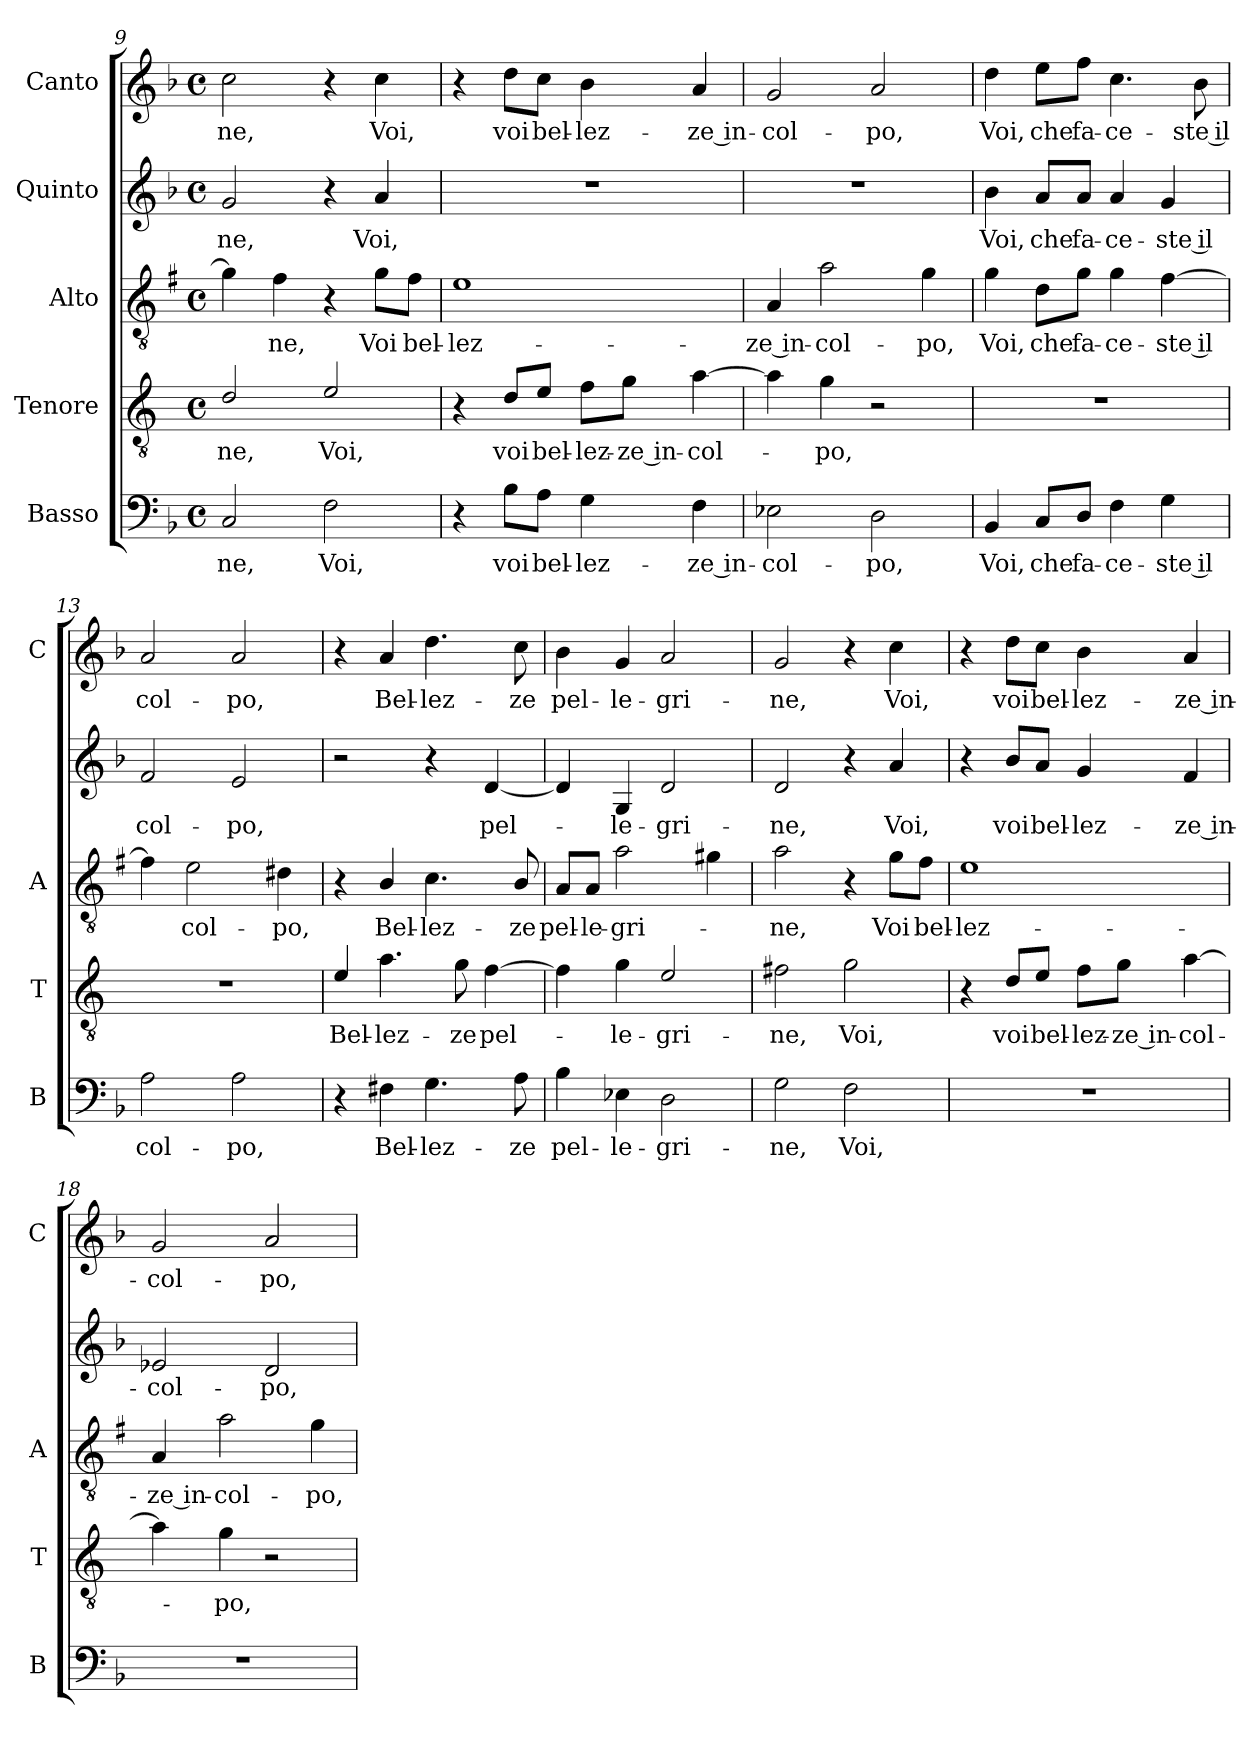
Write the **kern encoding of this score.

**kern	**text	**kern	**text	**kern	**text	**kern	**text	**kern	**text
*part5	*part5	*part4	*part4	*part3	*part3	*part2	*part2	*part1	*part1
*staff5	*staff5	*staff4	*staff4	*staff3	*staff3	*staff2	*staff2	*staff1	*staff1
*I"Basso	*	*I"Tenore	*	*I"Alto	*	*I"Quinto	*	*I"Canto	*
*I'B	*	*I'T	*	*I'A	*	*	*	*I'C	*
*clefF4	*	*clefGv2	*	*clefGv2	*	*clefG2	*	*clefG2	*
*	*	*ITrd4c7	*	*ITrd1c2	*	*	*	*	*
*k[b-]	*	*k[b-]	*	*k[b-]	*	*k[b-]	*	*k[b-]	*
*F:	*	*F:	*	*F:	*	*F:	*	*F:	*
*M4/4	*	*M4/4	*	*M4/4	*	*M4/4	*	*M4/4	*
*met(c)	*	*met(c)	*	*met(c)	*	*met(c)	*	*met(c)	*
=9	=9	=9	=9	=9	=9	=9	=9	=9	=9
!	!LO:LY:b	!	!LO:LY:b	!	!	!	!LO:LY:b	!	!LO:LY:b
2C/	-ne,	2G/	-ne,	4f\]	.	2g/	-ne,	2cc\	-ne,
!	!	!	!	!	!LO:LY:b	!	!	!	!
.	.	.	.	4e\	-ne,	.	.	.	.
!	!LO:LY:b	!	!LO:LY:b	!	!	!	!	!	!
2F\	Voi,	2A/	Voi,	4r	.	4r	.	4r	.
!	!	!	!	!	!LO:LY:b	!	!LO:LY:b	!	!LO:LY:b
.	.	.	.	8f\L	Voi	4a/	Voi,	4cc\	Voi,
!	!	!	!	!	!LO:LY:b	!	!	!	!
.	.	.	.	8e\J	bel-	.	.	.	.
=10	=10	=10	=10	=10	=10	=10	=10	=10	=10
!	!	!	!	!	!LO:LY:b	!	!	!	!
4r	.	4r	.	1d	-lez-	1r	.	4r	.
!	!LO:LY:b	!	!LO:LY:b	!	!	!	!	!	!LO:LY:b
8B-\L	voi	8G/L	voi	.	.	.	.	8dd\L	voi
!	!LO:LY:b	!	!LO:LY:b	!	!	!	!	!	!LO:LY:b
8A\J	bel-	8A/J	bel-	.	.	.	.	8cc\J	bel-
!	!LO:LY:b	!	!LO:LY:b	!	!	!	!	!	!LO:LY:b
4G\	-lez-	8B-\L	-lez-	.	.	.	.	4b-\	-lez-
!	!	!	!LO:LY:b	!	!	!	!	!	!
.	.	8c\J	-ze in-	.	.	.	.	.	.
!	!LO:LY:b	!	!LO:LY:b	!	!	!	!	!	!LO:LY:b
4F\	-ze in-	[4d\	-col-	.	.	.	.	4a/	-ze in-
!!LO:PB:g=z
=11	=11	=11	=11	=11	=11	=11	=11	=11	=11
!	!LO:LY:b	!	!	!	!LO:LY:b	!	!	!	!LO:LY:b
2E-X\	-col-	4d\]	.	4G/	-ze in-	1r	.	2g/	-col-
!	!	!	!LO:LY:b	!	!LO:LY:b	!	!	!	!
.	.	4c\	-po,	2g\	-col-	.	.	.	.
!	!LO:LY:b	!	!	!	!	!	!	!	!LO:LY:b
2D\	-po,	2r	.	.	.	.	.	2a/	-po,
!	!	!	!	!	!LO:LY:b	!	!	!	!
.	.	.	.	4f\	-po,	.	.	.	.
=12	=12	=12	=12	=12	=12	=12	=12	=12	=12
!	!LO:LY:b	!	!	!	!LO:LY:b	!	!LO:LY:b	!	!LO:LY:b
4BB-/	Voi,	1r	.	4f\	Voi,	4b-\	Voi,	4dd\	Voi,
!	!LO:LY:b	!	!	!	!LO:LY:b	!	!LO:LY:b	!	!LO:LY:b
8C/L	che	.	.	8c\L	che	8a/L	che	8ee\L	che
!	!LO:LY:b	!	!	!	!LO:LY:b	!	!LO:LY:b	!	!LO:LY:b
8D/J	fa-	.	.	8f\J	fa-	8a/J	fa-	8ff\J	fa-
!	!LO:LY:b	!	!	!	!LO:LY:b	!	!LO:LY:b	!	!LO:LY:b
4F\	-ce-	.	.	4f\	-ce-	4a/	-ce-	4.cc\	-ce-
!	!LO:LY:b	!	!	!	!LO:LY:b	!	!LO:LY:b	!	!
4G\	-ste il	.	.	[4e\	-ste il	4g/	-ste il	.	.
!	!	!	!	!	!	!	!	!	!LO:LY:b
.	.	.	.	.	.	.	.	8b-\	-ste il
=13	=13	=13	=13	=13	=13	=13	=13	=13	=13
!	!LO:LY:b	!	!	!	!	!	!LO:LY:b	!	!LO:LY:b
2A\	col-	1r	.	4e\]	.	2f/	col-	2a/	col-
!	!	!	!	!	!LO:LY:b	!	!	!	!
.	.	.	.	2d\	col-	.	.	.	.
!	!LO:LY:b	!	!	!	!	!	!LO:LY:b	!	!LO:LY:b
2A\	-po,	.	.	.	.	2e/	-po,	2a/	-po,
!	!	!	!	!	!LO:LY:b	!	!	!	!
.	.	.	.	4c#X\	-po,	.	.	.	.
=14	=14	=14	=14	=14	=14	=14	=14	=14	=14
!	!	!	!LO:LY:b	!	!	!	!	!	!
4r	.	4A/	Bel-	4r	.	2r	.	4r	.
!	!LO:LY:b	!	!LO:LY:b	!	!LO:LY:b	!	!	!	!LO:LY:b
4F#X\	Bel-	4.d\	-lez-	4A/	Bel-	.	.	4a/	Bel-
!	!LO:LY:b	!	!	!	!LO:LY:b	!	!	!	!LO:LY:b
4.G\	-lez-	.	.	4.B-\	-lez-	4r	.	4.dd\	-lez-
!	!	!	!LO:LY:b	!	!	!	!	!	!
.	.	8c\	-ze	.	.	.	.	.	.
!	!	!	!LO:LY:b	!	!	!	!LO:LY:b	!	!
.	.	[4B-\	pel-	.	.	[4d/	pel-	.	.
!	!LO:LY:b	!	!	!	!LO:LY:b	!	!	!	!LO:LY:b
8A\	-ze	.	.	8A/	-ze	.	.	8cc\	-ze
=15	=15	=15	=15	=15	=15	=15	=15	=15	=15
!	!LO:LY:b	!	!	!	!LO:LY:b	!	!	!	!LO:LY:b
4B-\	pel-	4B-\]	.	8G/L	pel-	4d/]	.	4b-\	pel-
!	!	!	!	!	!LO:LY:b	!	!	!	!
.	.	.	.	8G/J	-le-	.	.	.	.
!	!LO:LY:b	!	!LO:LY:b	!	!LO:LY:b	!	!LO:LY:b	!	!LO:LY:b
4E-X\	-le-	4c\	-le-	2g\	-gri-	4G/	-le-	4g/	-le-
!	!LO:LY:b	!	!LO:LY:b	!	!	!	!LO:LY:b	!	!LO:LY:b
2D\	-gri-	2A/	-gri-	.	.	2d/	-gri-	2a/	-gri-
.	.	.	.	4f#X\	.	.	.	.	.
=16	=16	=16	=16	=16	=16	=16	=16	=16	=16
!	!LO:LY:b	!	!LO:LY:b	!	!LO:LY:b	!	!LO:LY:b	!	!LO:LY:b
2G\	-ne,	2Bn\	-ne,	2g\	-ne,	2d/	-ne,	2g/	-ne,
!	!LO:LY:b	!	!LO:LY:b	!	!	!	!	!	!
2F\	Voi,	2c\	Voi,	4r	.	4r	.	4r	.
!	!	!	!	!	!LO:LY:b	!	!LO:LY:b	!	!LO:LY:b
.	.	.	.	8f\L	Voi	4a/	Voi,	4cc\	Voi,
!	!	!	!	!	!LO:LY:b	!	!	!	!
.	.	.	.	8e\J	bel-	.	.	.	.
!!LO:LB:g=z
=17	=17	=17	=17	=17	=17	=17	=17	=17	=17
!	!	!	!	!	!LO:LY:b	!	!	!	!
1r	.	4r	.	1d	-lez-	4r	.	4r	.
!	!	!	!LO:LY:b	!	!	!	!LO:LY:b	!	!LO:LY:b
.	.	8G/L	voi	.	.	8b-/L	voi	8dd\L	voi
!	!	!	!LO:LY:b	!	!	!	!LO:LY:b	!	!LO:LY:b
.	.	8A/J	bel-	.	.	8a/J	bel-	8cc\J	bel-
!	!	!	!LO:LY:b	!	!	!	!LO:LY:b	!	!LO:LY:b
.	.	8B-\L	-lez-	.	.	4g/	-lez-	4b-\	-lez-
!	!	!	!LO:LY:b	!	!	!	!	!	!
.	.	8c\J	-ze in-	.	.	.	.	.	.
!	!	!	!LO:LY:b	!	!	!	!LO:LY:b	!	!LO:LY:b
.	.	[4d\	-col-	.	.	4f/	-ze in-	4a/	-ze in-
=18	=18	=18	=18	=18	=18	=18	=18	=18	=18
!	!	!	!	!	!LO:LY:b	!	!LO:LY:b	!	!LO:LY:b
1r	.	4d\]	.	4G/	-ze in-	2e-X/	-col-	2g/	-col-
!	!	!	!LO:LY:b	!	!LO:LY:b	!	!	!	!
.	.	4c\	-po,	2g\	-col-	.	.	.	.
!	!	!	!	!	!	!	!LO:LY:b	!	!LO:LY:b
.	.	2r	.	.	.	2d/	-po,	2a/	-po,
!	!	!	!	!	!LO:LY:b	!	!	!	!
.	.	.	.	4f\	-po,	.	.	.	.
=	=	=	=	=	=	=	=	=	=
*-	*-	*-	*-	*-	*-	*-	*-	*-	*-
